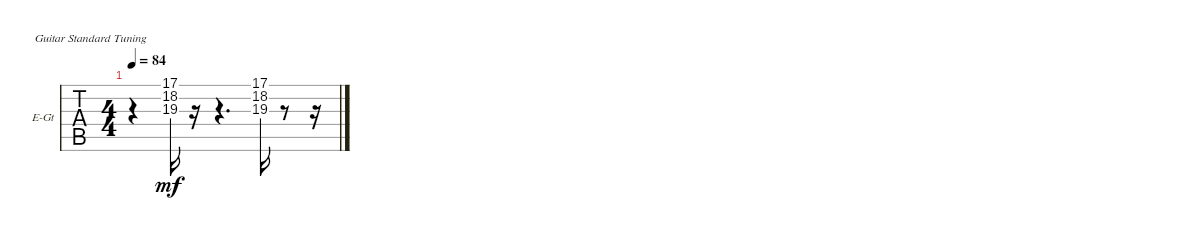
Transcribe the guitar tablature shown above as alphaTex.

\defaultSystemsLayout 4
\bracketExtendMode groupsimilarinstruments
\firstSystemTrackNameOrientation horizontal
\otherSystemsTrackNameOrientation horizontal
\track ("Guitar II" "E-Gt") {instrument overdrivenguitar}
\staff {tabs}
\tuning (E4 B3 G3 D3 A2 E2)
\ts (4 4)
\tempo 84
\clef g2
\ks c
r.4{dy mf} (17.1 18.2 19.3).16 r.16 r.4{d} (17.1 18.2 19.3).16 r.8 r.16
